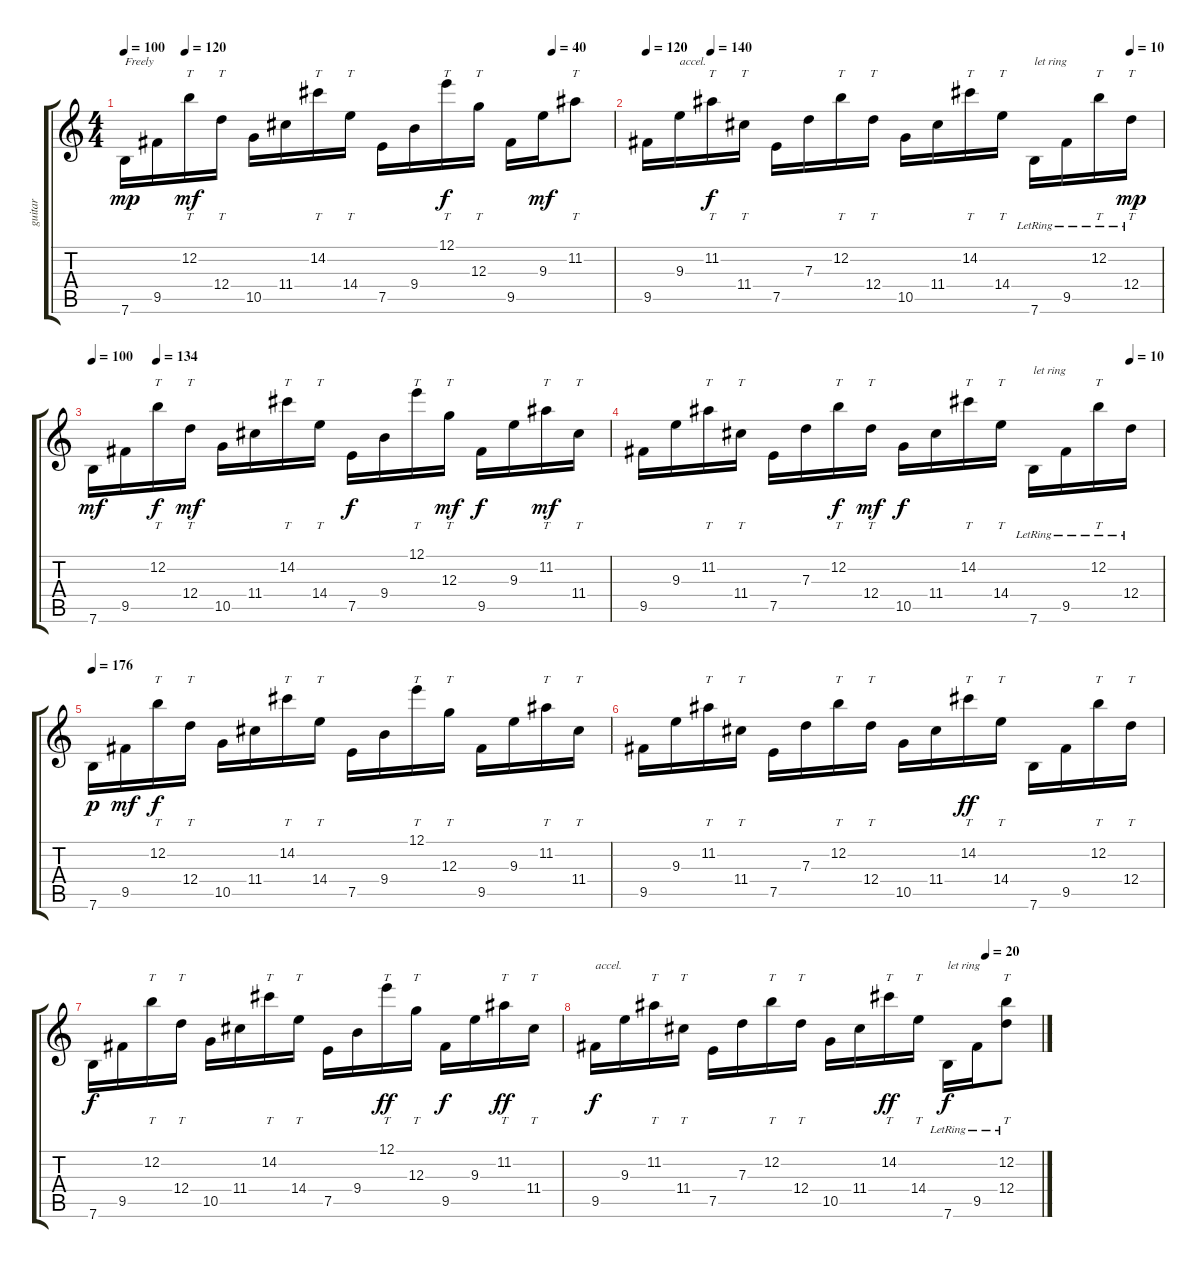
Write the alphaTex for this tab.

\track ("guitar" "guitar") {instrument electricguitarjazz}
\staff {score tabs}
\tuning (E4 B3 G3 D3 A2 E2) {hide}
\ts (4 4)
\tempo 100
\tempo (120 0.125)
\tempo (40 0.875)
\clef g2
\ks c
7.6.16{txt "Freely" dy mp} 9.5.16 12.2.16{tt dy mf} 12.4.16{tt} 10.5.16 11.4.16 14.2.16{tt} 14.4.16{tt} 7.5.16 9.4.16 12.1.16{tt dy f} 12.3.16{tt} 9.5.16 9.3.16{dy mf} 11.2.8{tt} |
\tempo 120
\tempo (140 0.125)
\tempo (10 0.9375)
9.5.16 9.3.16{txt "accel."} 11.2.16{tt dy f} 11.4.16{tt} 7.5.16 7.3.16 12.2.16{tt} 12.4.16{tt} 10.5.16 11.4.16 14.2.16{tt} 14.4.16{tt} 7.6{lr}.16{txt "let ring"} 9.5{lr}.16 12.2{lr}.16{tt} 12.4{lr}.16{tt dy mp} |
\tempo 100
\tempo (134 0.125)
7.6.16{dy mf} 9.5.16 12.2.16{tt dy f} 12.4.16{tt dy mf} 10.5.16 11.4.16 14.2.16{tt} 14.4.16{tt} 7.5.16{dy f} 9.4.16 12.1.16{tt} 12.3.16{tt dy mf} 9.5.16{dy f} 9.3.16 11.2.16{tt dy mf} 11.4.16{tt} |
\tempo (10 0.9375)
9.5.16 9.3.16 11.2.16{tt} 11.4.16{tt} 7.5.16 7.3.16 12.2.16{tt dy f} 12.4.16{tt dy mf} 10.5.16{dy f} 11.4.16 14.2.16{tt} 14.4.16{tt} 7.6{lr}.16{txt "let ring"} 9.5{lr}.16 12.2{lr}.16{tt} 12.4{lr}.16 |
\tempo 176
7.6.16{dy p} 9.5.16{dy mf} 12.2.16{tt dy f} 12.4.16{tt} 10.5.16 11.4.16 14.2.16{tt} 14.4.16{tt} 7.5.16 9.4.16 12.1.16{tt} 12.3.16{tt} 9.5.16 9.3.16 11.2.16{tt} 11.4.16{tt} |
9.5.16 9.3.16 11.2.16{tt} 11.4.16{tt} 7.5.16 7.3.16 12.2.16{tt} 12.4.16{tt} 10.5.16 11.4.16 14.2.16{tt dy ff} 14.4.16{tt} 7.6.16 9.5.16 12.2.16{tt} 12.4.16{tt} |
7.6.16{dy f} 9.5.16 12.2.16{tt} 12.4.16{tt} 10.5.16 11.4.16 14.2.16{tt} 14.4.16{tt} 7.5.16 9.4.16 12.1.16{tt dy ff} 12.3.16{tt} 9.5.16{dy f} 9.3.16 11.2.16{tt dy ff} 11.4.16{tt} |
\tempo (20 0.875)
9.5.16{txt "accel." dy f} 9.3.16 11.2.16{tt} 11.4.16{tt} 7.5.16 7.3.16 12.2.16{tt} 12.4.16{tt} 10.5.16 11.4.16 14.2.16{tt dy ff} 14.4.16{tt} 7.6{lr}.16{txt "let ring" dy f} 9.5{lr}.16 (12.2{lr} 12.4{lr}).8{tt}
